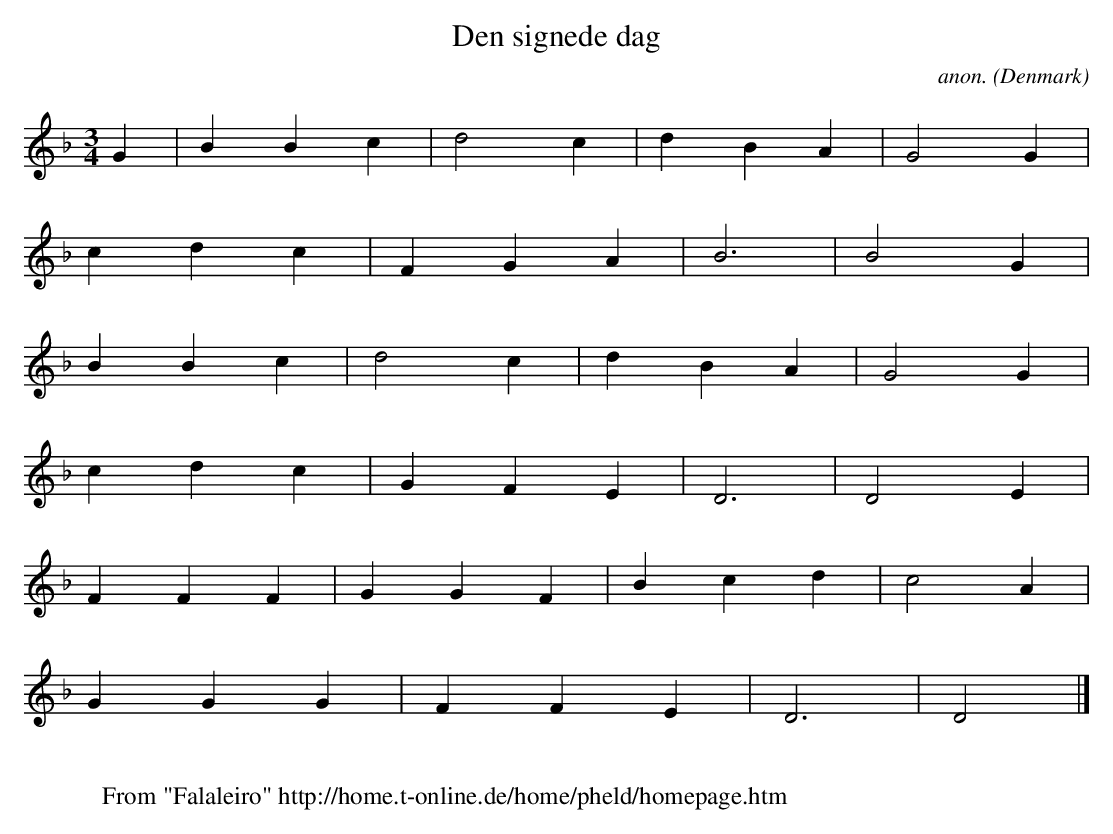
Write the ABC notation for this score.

X:1
T:Den signede dag
M:3/4
L:1/4
C:anon.
O:Denmark
K:Dm
G|BBc|d2c|dBA|G2G|
cdc|FGA|B3|B2G|
BBc|d2c|dBA|G2G|
cdc|GFE|D3|D2E|
FFF|GGF|Bcd|c2A|
GGG|FFE|D3|D2|]
W:
W: From "Falaleiro" http://home.t-online.de/home/pheld/homepage.htm
